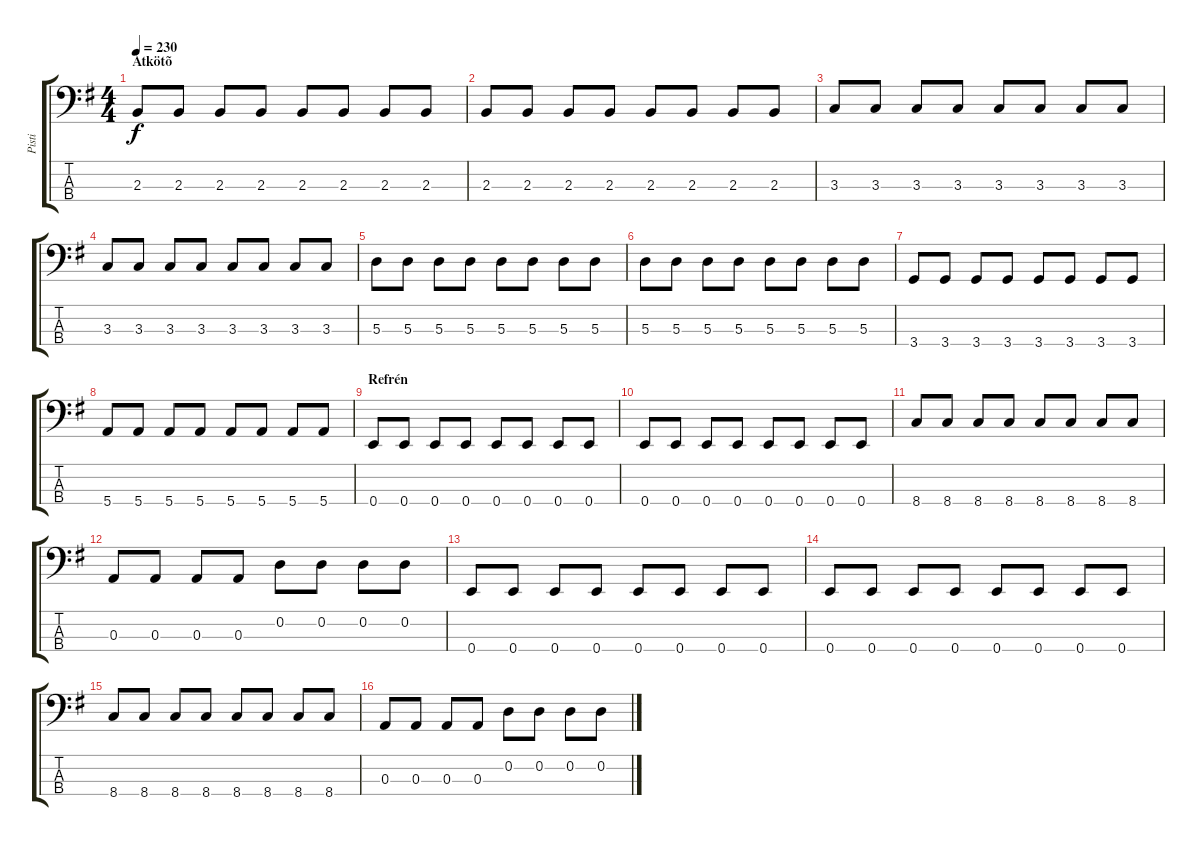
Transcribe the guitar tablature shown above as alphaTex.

\track ("Pisti" "Pisti") {instrument electricbassfinger}
\staff {score tabs}
\tuning (G2 D2 A1 E1) {hide}
\ts (4 4)
\section ("" "Átkötõ")
\tempo 230
\clef f4
\ks eminor
2.3.8{dy f} 2.3.8 2.3.8 2.3.8 2.3.8 2.3.8 2.3.8 2.3.8 |
2.3.8 2.3.8 2.3.8 2.3.8 2.3.8 2.3.8 2.3.8 2.3.8 |
3.3.8 3.3.8 3.3.8 3.3.8 3.3.8 3.3.8 3.3.8 3.3.8 |
3.3.8 3.3.8 3.3.8 3.3.8 3.3.8 3.3.8 3.3.8 3.3.8 |
5.3.8 5.3.8 5.3.8 5.3.8 5.3.8 5.3.8 5.3.8 5.3.8 |
5.3.8 5.3.8 5.3.8 5.3.8 5.3.8 5.3.8 5.3.8 5.3.8 |
3.4.8 3.4.8 3.4.8 3.4.8 3.4.8 3.4.8 3.4.8 3.4.8 |
5.4.8 5.4.8 5.4.8 5.4.8 5.4.8 5.4.8 5.4.8 5.4.8 |
\section ("" "Refrén")
0.4.8 0.4.8 0.4.8 0.4.8 0.4.8 0.4.8 0.4.8 0.4.8 |
0.4.8 0.4.8 0.4.8 0.4.8 0.4.8 0.4.8 0.4.8 0.4.8 |
8.4.8 8.4.8 8.4.8 8.4.8 8.4.8 8.4.8 8.4.8 8.4.8 |
0.3.8 0.3.8 0.3.8 0.3.8 0.2.8 0.2.8 0.2.8 0.2.8 |
0.4.8 0.4.8 0.4.8 0.4.8 0.4.8 0.4.8 0.4.8 0.4.8 |
0.4.8 0.4.8 0.4.8 0.4.8 0.4.8 0.4.8 0.4.8 0.4.8 |
8.4.8 8.4.8 8.4.8 8.4.8 8.4.8 8.4.8 8.4.8 8.4.8 |
0.3.8 0.3.8 0.3.8 0.3.8 0.2.8 0.2.8 0.2.8 0.2.8
